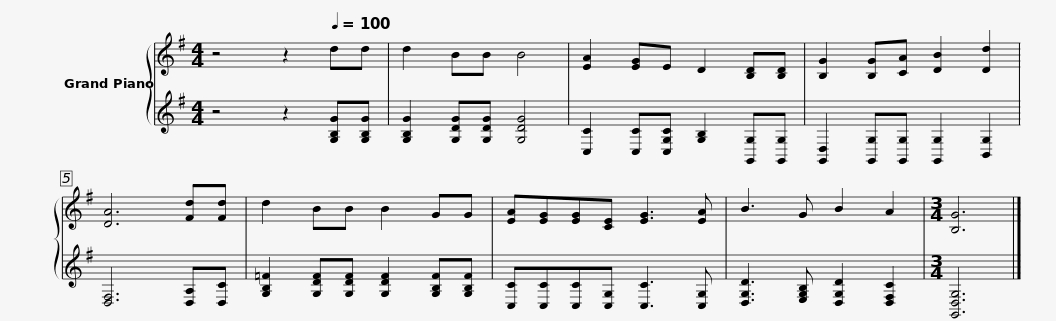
X:1
%%score { 1 | 2 }
L:1/8
M:4/4
I:linebreak $
K:G
V:1 treble
V:2 treble
V:1
 z4 z2[Q:1/4=100] dd | d2 BB B4 | [EA]2 [EG]E D2 [B,D][B,D] | [B,G]2 [B,G][CA] [DB]2 [Dd]2 | [DA]6 [Fd][Fd] | %5
 d2 BB B2 GG |$ [EA][EG][EG][CE] [EG]3 [EA] | B3 G B2 A2 |[M:3/4] [B,G]6 |] %9
V:2
 z4 z2 [G,B,G][G,B,G] | [G,B,G]2 [G,DG][G,DG] [G,DG]4 | [C,C]2 [C,C][C,G,C] [G,B,]2 [G,,G,][G,,G,] | [G,,D,]2 [G,,G,][G,,G,] [G,,G,]2 [B,,G,]2 | [D,F,]6 [D,A,][D,C] | %5
 [G,B,=F]2 [G,DF][G,DF] [G,DF]2 [G,B,F][G,B,F] |$ [C,C][C,C][C,C][C,G,] [C,C]3 [C,G,] | [D,G,D]3 [E,G,B,] [D,G,D]2 [D,F,C]2 |[M:3/4] [G,,D,G,]6 |] %9
